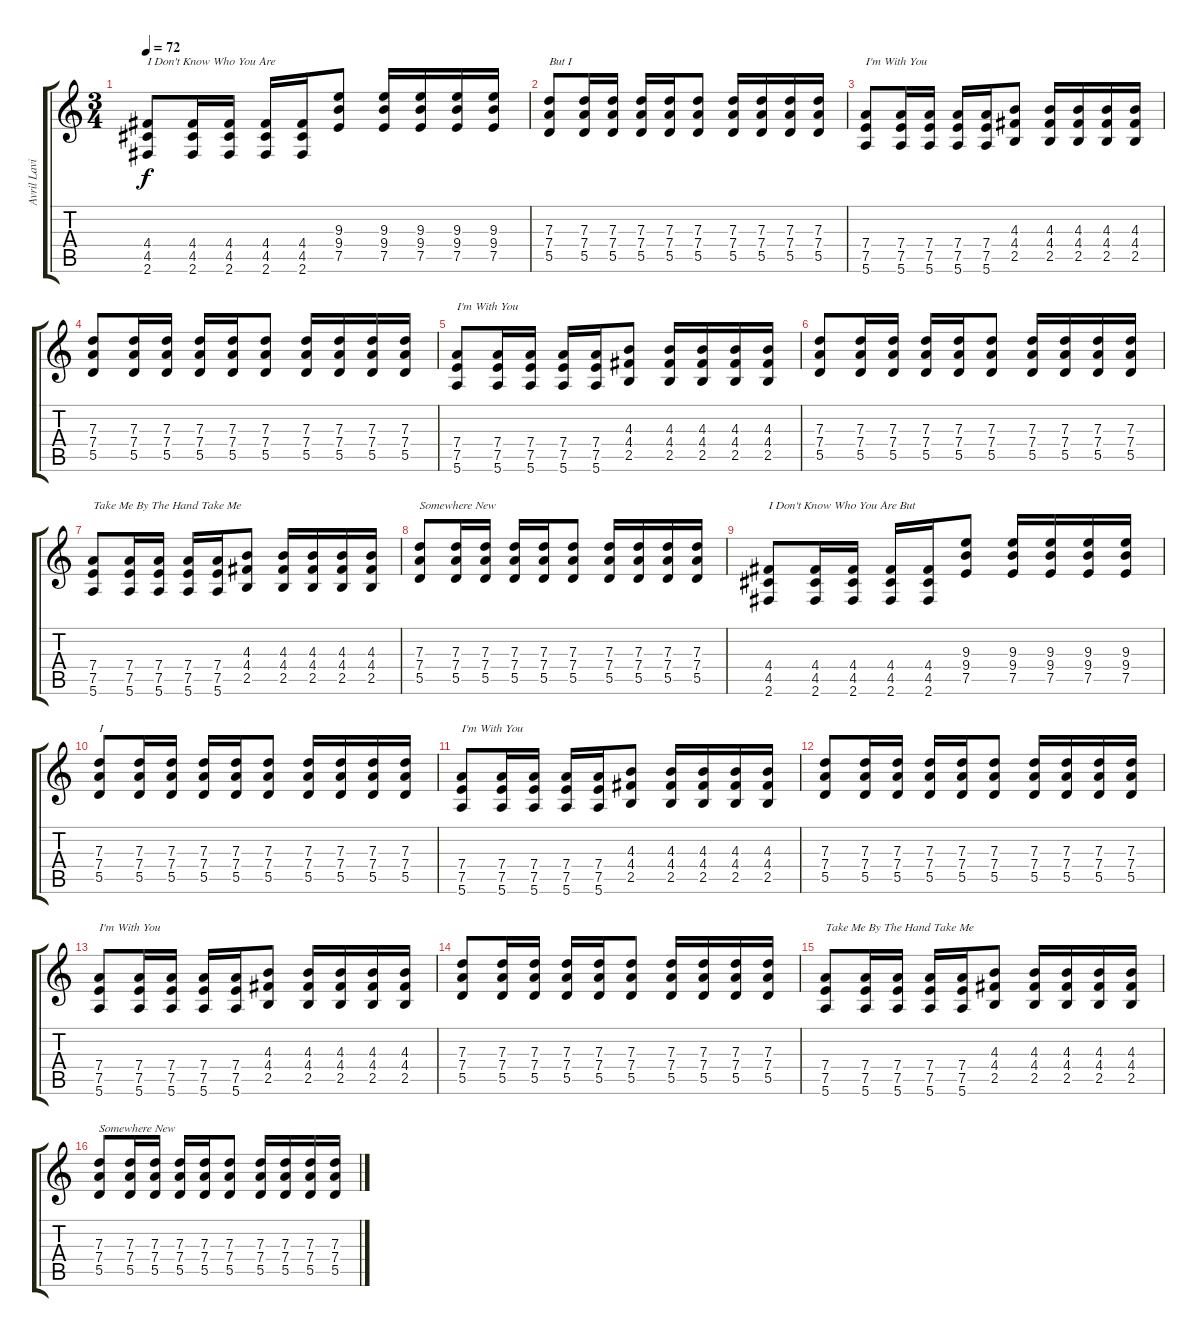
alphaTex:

\track ("Avril Lavigne" "Avril Lavi") {instrument acousticguitarsteel}
\staff {score tabs}
\tuning (E4 B3 G3 D3 A2 E2) {hide}
\ts (3 4)
\tempo 72
\clef g2
\ks c
(4.4 4.5 2.6).8{txt "I Don't Know Who You Are" dy f} (4.4 4.5 2.6).16 (4.4 4.5 2.6).16 (4.4 4.5 2.6).16 (4.4 4.5 2.6).16 (9.3 9.4 7.5).8 (9.3 9.4 7.5).16 (9.3 9.4 7.5).16 (9.3 9.4 7.5).16 (9.3 9.4 7.5).16 |
(7.3 7.4 5.5).8{txt "But I"} (7.3 7.4 5.5).16 (7.3 7.4 5.5).16 (7.3 7.4 5.5).16 (7.3 7.4 5.5).16 (7.3 7.4 5.5).8 (7.3 7.4 5.5).16 (7.3 7.4 5.5).16 (7.3 7.4 5.5).16 (7.3 7.4 5.5).16 |
(7.4 7.5 5.6).8{txt "I'm With You"} (7.4 7.5 5.6).16 (7.4 7.5 5.6).16 (7.4 7.5 5.6).16 (7.4 7.5 5.6).16 (4.3 4.4 2.5).8 (4.3 4.4 2.5).16 (4.3 4.4 2.5).16 (4.3 4.4 2.5).16 (4.3 4.4 2.5).16 |
(7.3 7.4 5.5).8 (7.3 7.4 5.5).16 (7.3 7.4 5.5).16 (7.3 7.4 5.5).16 (7.3 7.4 5.5).16 (7.3 7.4 5.5).8 (7.3 7.4 5.5).16 (7.3 7.4 5.5).16 (7.3 7.4 5.5).16 (7.3 7.4 5.5).16 |
(7.4 7.5 5.6).8{txt "I'm With You"} (7.4 7.5 5.6).16 (7.4 7.5 5.6).16 (7.4 7.5 5.6).16 (7.4 7.5 5.6).16 (4.3 4.4 2.5).8 (4.3 4.4 2.5).16 (4.3 4.4 2.5).16 (4.3 4.4 2.5).16 (4.3 4.4 2.5).16 |
(7.3 7.4 5.5).8 (7.3 7.4 5.5).16 (7.3 7.4 5.5).16 (7.3 7.4 5.5).16 (7.3 7.4 5.5).16 (7.3 7.4 5.5).8 (7.3 7.4 5.5).16 (7.3 7.4 5.5).16 (7.3 7.4 5.5).16 (7.3 7.4 5.5).16 |
(7.4 7.5 5.6).8{txt "Take Me By The Hand Take Me"} (7.4 7.5 5.6).16 (7.4 7.5 5.6).16 (7.4 7.5 5.6).16 (7.4 7.5 5.6).16 (4.3 4.4 2.5).8 (4.3 4.4 2.5).16 (4.3 4.4 2.5).16 (4.3 4.4 2.5).16 (4.3 4.4 2.5).16 |
(7.3 7.4 5.5).8{txt "Somewhere New"} (7.3 7.4 5.5).16 (7.3 7.4 5.5).16 (7.3 7.4 5.5).16 (7.3 7.4 5.5).16 (7.3 7.4 5.5).8 (7.3 7.4 5.5).16 (7.3 7.4 5.5).16 (7.3 7.4 5.5).16 (7.3 7.4 5.5).16 |
(4.4 4.5 2.6).8{txt "I Don't Know Who You Are But"} (4.4 4.5 2.6).16 (4.4 4.5 2.6).16 (4.4 4.5 2.6).16 (4.4 4.5 2.6).16 (9.3 9.4 7.5).8 (9.3 9.4 7.5).16 (9.3 9.4 7.5).16 (9.3 9.4 7.5).16 (9.3 9.4 7.5).16 |
(7.3 7.4 5.5).8{txt "I"} (7.3 7.4 5.5).16 (7.3 7.4 5.5).16 (7.3 7.4 5.5).16 (7.3 7.4 5.5).16 (7.3 7.4 5.5).8 (7.3 7.4 5.5).16 (7.3 7.4 5.5).16 (7.3 7.4 5.5).16 (7.3 7.4 5.5).16 |
(7.4 7.5 5.6).8{txt "I'm With You"} (7.4 7.5 5.6).16 (7.4 7.5 5.6).16 (7.4 7.5 5.6).16 (7.4 7.5 5.6).16 (4.3 4.4 2.5).8 (4.3 4.4 2.5).16 (4.3 4.4 2.5).16 (4.3 4.4 2.5).16 (4.3 4.4 2.5).16 |
(7.3 7.4 5.5).8 (7.3 7.4 5.5).16 (7.3 7.4 5.5).16 (7.3 7.4 5.5).16 (7.3 7.4 5.5).16 (7.3 7.4 5.5).8 (7.3 7.4 5.5).16 (7.3 7.4 5.5).16 (7.3 7.4 5.5).16 (7.3 7.4 5.5).16 |
(7.4 7.5 5.6).8{txt "I'm With You"} (7.4 7.5 5.6).16 (7.4 7.5 5.6).16 (7.4 7.5 5.6).16 (7.4 7.5 5.6).16 (4.3 4.4 2.5).8 (4.3 4.4 2.5).16 (4.3 4.4 2.5).16 (4.3 4.4 2.5).16 (4.3 4.4 2.5).16 |
(7.3 7.4 5.5).8 (7.3 7.4 5.5).16 (7.3 7.4 5.5).16 (7.3 7.4 5.5).16 (7.3 7.4 5.5).16 (7.3 7.4 5.5).8 (7.3 7.4 5.5).16 (7.3 7.4 5.5).16 (7.3 7.4 5.5).16 (7.3 7.4 5.5).16 |
(7.4 7.5 5.6).8{txt "Take Me By The Hand Take Me"} (7.4 7.5 5.6).16 (7.4 7.5 5.6).16 (7.4 7.5 5.6).16 (7.4 7.5 5.6).16 (4.3 4.4 2.5).8 (4.3 4.4 2.5).16 (4.3 4.4 2.5).16 (4.3 4.4 2.5).16 (4.3 4.4 2.5).16 |
(7.3 7.4 5.5).8{txt "Somewhere New"} (7.3 7.4 5.5).16 (7.3 7.4 5.5).16 (7.3 7.4 5.5).16 (7.3 7.4 5.5).16 (7.3 7.4 5.5).8 (7.3 7.4 5.5).16 (7.3 7.4 5.5).16 (7.3 7.4 5.5).16 (7.3 7.4 5.5).16
